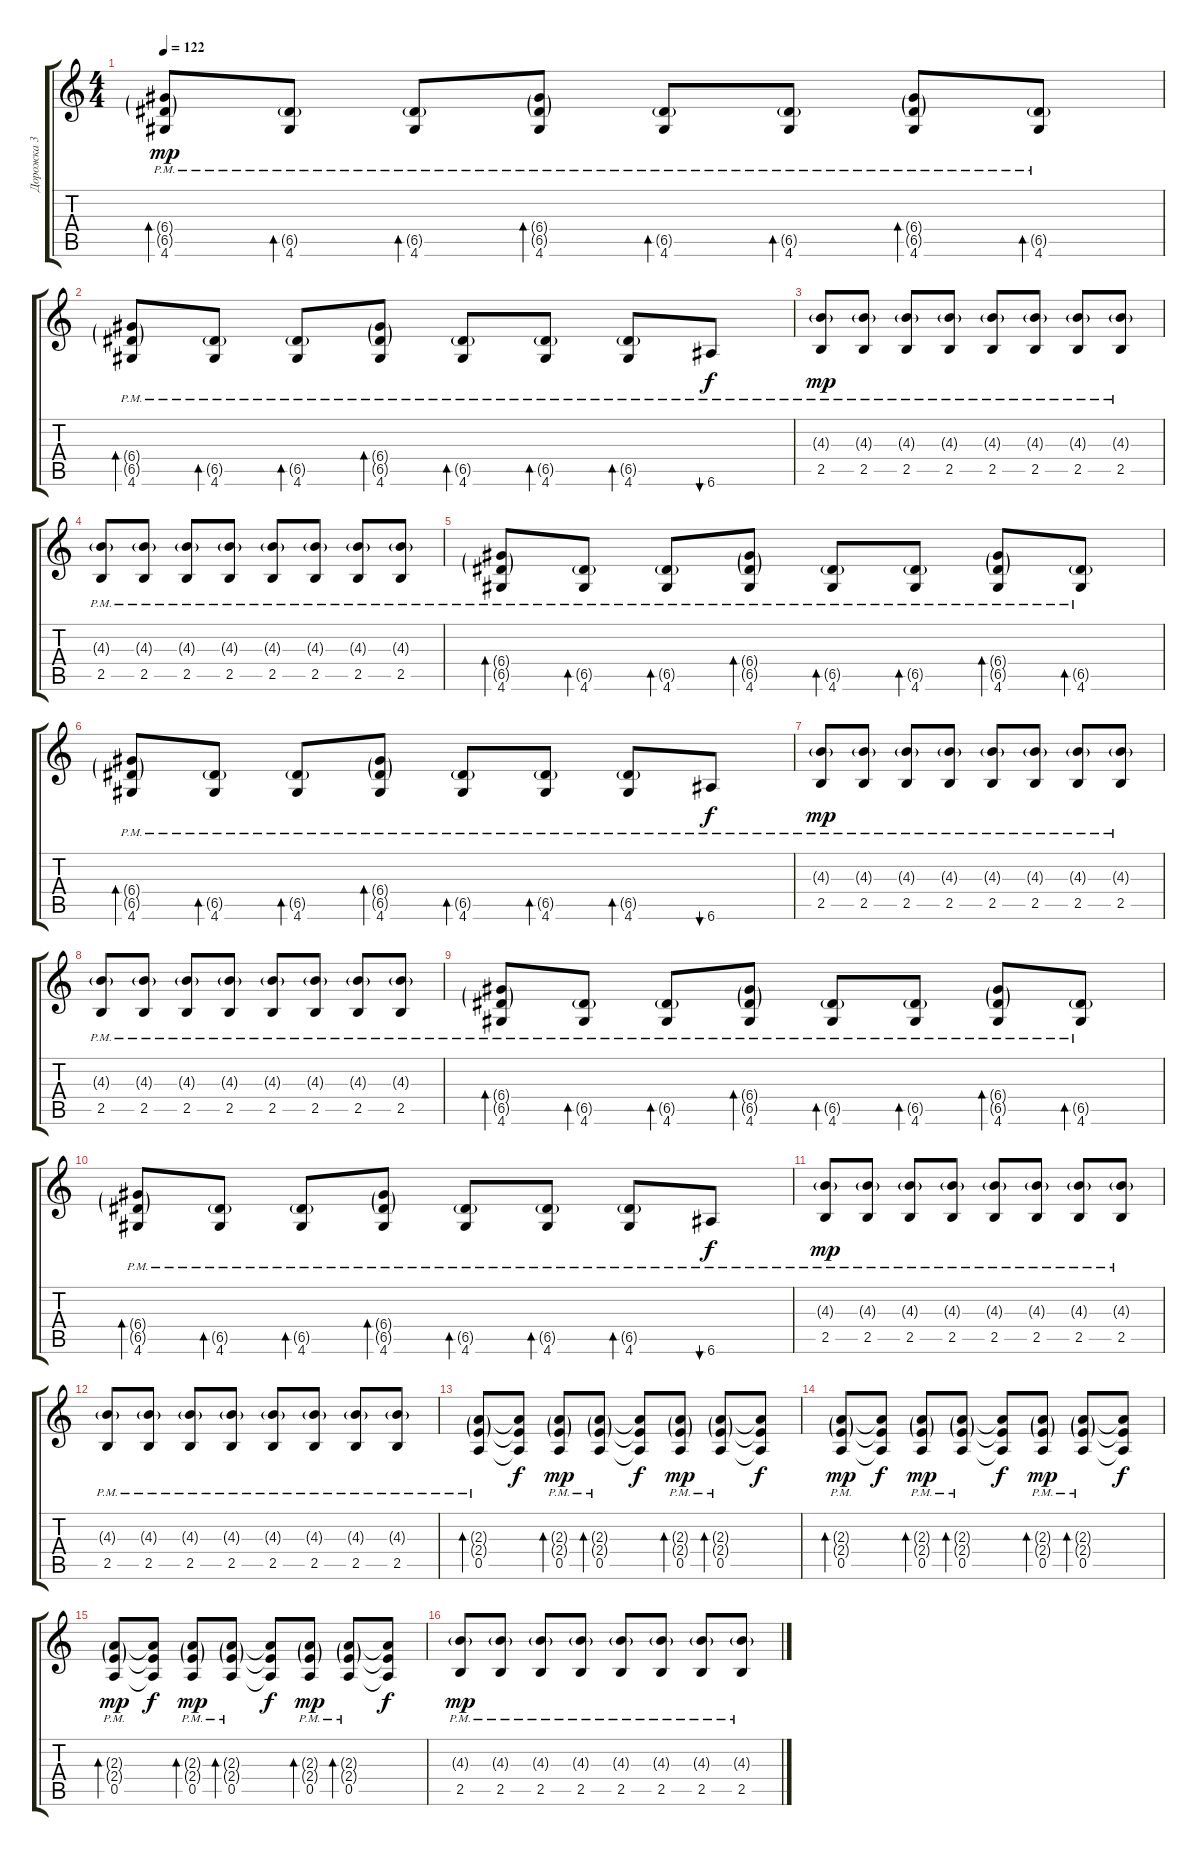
\track ("Дорожка 3" "Дорожка 3") {instrument electricguitarjazz}
\staff {score tabs}
\tuning (E4 B3 G3 D3 A2 E2) {hide}
\ts (4 4)
\tempo 122
\clef g2
\ks c
(6.4{g pm} 6.5{g pm} 4.6{pm}).8{bd 60 dy mp} (6.5{g pm} 4.6{pm}).8{bd 60} (6.5{g pm} 4.6{pm}).8{bd 60} (6.4{g pm} 6.5{g pm} 4.6{pm}).8{bd 60} (6.5{g pm} 4.6{pm}).8{bd 60} (6.5{g pm} 4.6{pm}).8{bd 60} (6.4{g pm} 6.5{g pm} 4.6{pm}).8{bd 60} (6.5{g pm} 4.6{pm}).8{bd 60} |
(6.4{g pm} 6.5{g pm} 4.6{pm}).8{bd 60} (6.5{g pm} 4.6{pm}).8{bd 60} (6.5{g pm} 4.6{pm}).8{bd 60} (6.4{g pm} 6.5{g pm} 4.6{pm}).8{bd 60} (6.5{g pm} 4.6{pm}).8{bd 60} (6.5{g pm} 4.6{pm}).8{bd 60} (6.5{g pm} 4.6{pm}).8{bd 60} 6.6{pm}.8{bu 60 dy f} |
(4.3{g pm} 2.5{pm}).8{dy mp} (4.3{g pm} 2.5{pm}).8 (4.3{g pm} 2.5{pm}).8 (4.3{g pm} 2.5{pm}).8 (4.3{g pm} 2.5{pm}).8 (4.3{g pm} 2.5{pm}).8 (4.3{g pm} 2.5{pm}).8 (4.3{g pm} 2.5{pm}).8 |
(4.3{g pm} 2.5{pm}).8 (4.3{g pm} 2.5{pm}).8 (4.3{g pm} 2.5{pm}).8 (4.3{g pm} 2.5{pm}).8 (4.3{g pm} 2.5{pm}).8 (4.3{g pm} 2.5{pm}).8 (4.3{g pm} 2.5{pm}).8 (4.3{g pm} 2.5{pm}).8 |
(6.4{g pm} 6.5{g pm} 4.6{pm}).8{bd 60} (6.5{g pm} 4.6{pm}).8{bd 60} (6.5{g pm} 4.6{pm}).8{bd 60} (6.4{g pm} 6.5{g pm} 4.6{pm}).8{bd 60} (6.5{g pm} 4.6{pm}).8{bd 60} (6.5{g pm} 4.6{pm}).8{bd 60} (6.4{g pm} 6.5{g pm} 4.6{pm}).8{bd 60} (6.5{g pm} 4.6{pm}).8{bd 60} |
(6.4{g pm} 6.5{g pm} 4.6{pm}).8{bd 60} (6.5{g pm} 4.6{pm}).8{bd 60} (6.5{g pm} 4.6{pm}).8{bd 60} (6.4{g pm} 6.5{g pm} 4.6{pm}).8{bd 60} (6.5{g pm} 4.6{pm}).8{bd 60} (6.5{g pm} 4.6{pm}).8{bd 60} (6.5{g pm} 4.6{pm}).8{bd 60} 6.6{pm}.8{bu 60 dy f} |
(4.3{g pm} 2.5{pm}).8{dy mp} (4.3{g pm} 2.5{pm}).8 (4.3{g pm} 2.5{pm}).8 (4.3{g pm} 2.5{pm}).8 (4.3{g pm} 2.5{pm}).8 (4.3{g pm} 2.5{pm}).8 (4.3{g pm} 2.5{pm}).8 (4.3{g pm} 2.5{pm}).8 |
(4.3{g pm} 2.5{pm}).8 (4.3{g pm} 2.5{pm}).8 (4.3{g pm} 2.5{pm}).8 (4.3{g pm} 2.5{pm}).8 (4.3{g pm} 2.5{pm}).8 (4.3{g pm} 2.5{pm}).8 (4.3{g pm} 2.5{pm}).8 (4.3{g pm} 2.5{pm}).8 |
(6.4{g pm} 6.5{g pm} 4.6{pm}).8{bd 60} (6.5{g pm} 4.6{pm}).8{bd 60} (6.5{g pm} 4.6{pm}).8{bd 60} (6.4{g pm} 6.5{g pm} 4.6{pm}).8{bd 60} (6.5{g pm} 4.6{pm}).8{bd 60} (6.5{g pm} 4.6{pm}).8{bd 60} (6.4{g pm} 6.5{g pm} 4.6{pm}).8{bd 60} (6.5{g pm} 4.6{pm}).8{bd 60} |
(6.4{g pm} 6.5{g pm} 4.6{pm}).8{bd 60} (6.5{g pm} 4.6{pm}).8{bd 60} (6.5{g pm} 4.6{pm}).8{bd 60} (6.4{g pm} 6.5{g pm} 4.6{pm}).8{bd 60} (6.5{g pm} 4.6{pm}).8{bd 60} (6.5{g pm} 4.6{pm}).8{bd 60} (6.5{g pm} 4.6{pm}).8{bd 60} 6.6{pm}.8{bu 60 dy f} |
(4.3{g pm} 2.5{pm}).8{dy mp} (4.3{g pm} 2.5{pm}).8 (4.3{g pm} 2.5{pm}).8 (4.3{g pm} 2.5{pm}).8 (4.3{g pm} 2.5{pm}).8 (4.3{g pm} 2.5{pm}).8 (4.3{g pm} 2.5{pm}).8 (4.3{g pm} 2.5{pm}).8 |
(4.3{g pm} 2.5{pm}).8 (4.3{g pm} 2.5{pm}).8 (4.3{g pm} 2.5{pm}).8 (4.3{g pm} 2.5{pm}).8 (4.3{g pm} 2.5{pm}).8 (4.3{g pm} 2.5{pm}).8 (4.3{g pm} 2.5{pm}).8 (4.3{g pm} 2.5{pm}).8 |
(2.3{g pm} 2.4{g pm} 0.5{pm}).8{bd 60} (2.3{t} 2.4{t} 0.5{t}).8{dy f} (2.3{g pm} 2.4{g pm} 0.5{pm}).8{bd 60 dy mp} (2.3{g pm} 2.4{g pm} 0.5{pm}).8{bd 60} (2.3{t} 2.4{t} 0.5{t}).8{dy f} (2.3{g pm} 2.4{g pm} 0.5{pm}).8{bd 60 dy mp} (2.3{g pm} 2.4{g pm} 0.5{pm}).8{bd 60} (2.3{t} 2.4{t} 0.5{t}).8{dy f} |
(2.3{g pm} 2.4{g pm} 0.5{pm}).8{bd 60 dy mp} (2.3{t} 2.4{t} 0.5{t}).8{dy f} (2.3{g pm} 2.4{g pm} 0.5{pm}).8{bd 60 dy mp} (2.3{g pm} 2.4{g pm} 0.5{pm}).8{bd 60} (2.3{t} 2.4{t} 0.5{t}).8{dy f} (2.3{g pm} 2.4{g pm} 0.5{pm}).8{bd 60 dy mp} (2.3{g pm} 2.4{g pm} 0.5{pm}).8{bd 60} (2.3{t} 2.4{t} 0.5{t}).8{dy f} |
(2.3{g pm} 2.4{g pm} 0.5{pm}).8{bd 60 dy mp} (2.3{t} 2.4{t} 0.5{t}).8{dy f} (2.3{g pm} 2.4{g pm} 0.5{pm}).8{bd 60 dy mp} (2.3{g pm} 2.4{g pm} 0.5{pm}).8{bd 60} (2.3{t} 2.4{t} 0.5{t}).8{dy f} (2.3{g pm} 2.4{g pm} 0.5{pm}).8{bd 60 dy mp} (2.3{g pm} 2.4{g pm} 0.5{pm}).8{bd 60} (2.3{t} 2.4{t} 0.5{t}).8{dy f} |
(4.3{g pm} 2.5{pm}).8{dy mp} (4.3{g pm} 2.5{pm}).8 (4.3{g pm} 2.5{pm}).8 (4.3{g pm} 2.5{pm}).8 (4.3{g pm} 2.5{pm}).8 (4.3{g pm} 2.5{pm}).8 (4.3{g pm} 2.5{pm}).8 (4.3{g pm} 2.5{pm}).8
